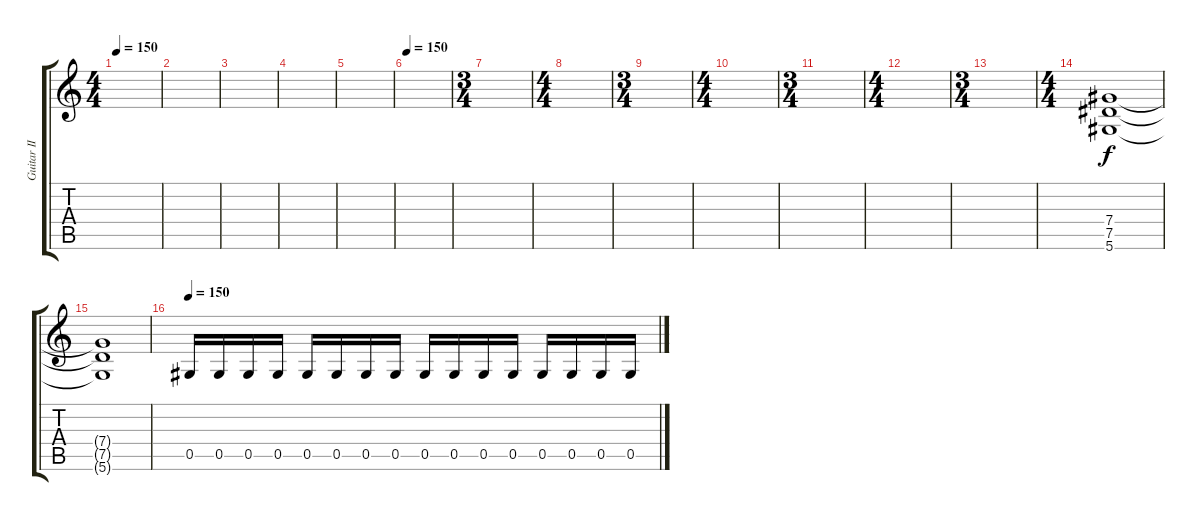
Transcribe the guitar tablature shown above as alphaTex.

\track ("Guitar II" "Guitar II") {instrument distortionguitar}
\staff {score tabs}
\tuning (Eb4 Bb3 Gb3 Db3 Ab2 Eb2) {hide}
\ts (4 4)
\tempo 150
\clef g2
\ks c
|
|
|
|
|
\tempo 150
|
\ts (3 4)
|
\ts (4 4)
|
\ts (3 4)
|
\ts (4 4)
|
\ts (3 4)
|
\ts (4 4)
|
\ts (3 4)
|
\ts (4 4)
(7.4 7.5 5.6).1 |
(7.4{t} 7.5{t} 5.6{t}).1 |
\tempo 150
0.5.16 0.5.16 0.5.16 0.5.16 0.5.16 0.5.16 0.5.16 0.5.16 0.5.16 0.5.16 0.5.16 0.5.16 0.5.16 0.5.16 0.5.16 0.5.16
